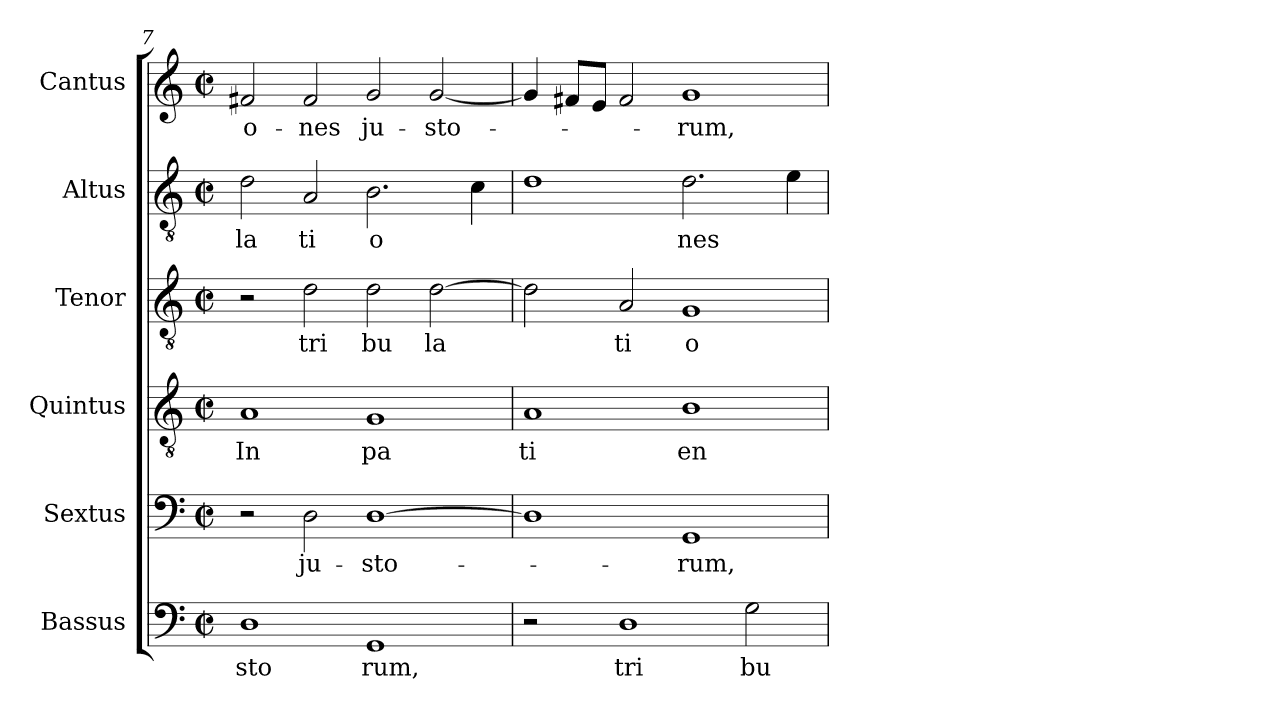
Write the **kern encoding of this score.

**kern	**text	**kern	**text	**kern	**text	**kern	**text	**kern	**text	**kern	**text
*part6	*part6	*part5	*part5	*part4	*part4	*part3	*part3	*part2	*part2	*part1	*part1
*staff6	*staff6	*staff5	*staff5	*staff4	*staff4	*staff3	*staff3	*staff2	*staff2	*staff1	*staff1
*I"Bassus	*	*I"Sextus	*	*I"Quintus	*	*I"Tenor	*	*I"Altus	*	*I"Cantus	*
!!LO:LB:g=z
*clefF4	*	*clefF4	*	*clefGv2	*	*clefGv2	*	*clefGv2	*	*clefG2	*
*M2/2	*	*M2/2	*	*M2/2	*	*M2/2	*	*M2/2	*	*M2/2	*
*met(c|)	*	*met(c|)	*	*met(c|)	*	*met(c|)	*	*met(c|)	*	*met(c|)	*
=7	=7	=7	=7	=7	=7	=7	=7	=7	=7	=7	=7
!	!LO:LY:b:cj	!	!	!	!LO:LY:b:cj	!	!	!	!LO:LY:b:cj	!	!LO:LY:b:cj
1D	-sto	2r	.	1A	In	2r	.	2d\	la	2f#X/	-o-
!	!	!	!LO:LY:b:cj	!	!	!	!LO:LY:b:cj	!	!LO:LY:b:cj	!	!LO:LY:b:cj
.	.	2D\	ju-	.	.	2d\	tri	2A/	ti	2f#/	-nes
!	!LO:LY:b:cj	!	!LO:LY:b:cj	!	!LO:LY:b:cj	!	!LO:LY:b:cj	!	!LO:LY:b:cj	!	!LO:LY:b:cj
1GG	rum,	[>1D	-sto-	1G	pa	2d\	bu	2.B\	o	2g/	ju-
!	!	!	!	!	!	!	!LO:LY:b:cj	!	!	!	!LO:LY:b
.	.	.	.	.	.	[>2d\	la	.	.	[<2g/	-sto-
.	.	.	.	.	.	.	.	4c\	.	.	.
=8	=8	=8	=8	=8	=8	=8	=8	=8	=8	=8	=8
!	!	!	!	!	!LO:LY:b:cj	!	!	!	!	!	!
2r	.	1D]	.	1A	ti	2d\]	.	1d	.	4g/]	.
.	.	.	.	.	.	.	.	.	.	8f#/L	.
.	.	.	.	.	.	.	.	.	.	8e/J	.
!	!LO:LY:b:cj	!	!	!	!	!	!LO:LY:b:cj	!	!	!	!
1D	tri	.	.	.	.	2A/	ti	.	.	2f#/	.
!	!	!	!LO:LY:b:cj	!	!LO:LY:b:cj	!	!LO:LY:b:cj	!	!LO:LY:b	!	!LO:LY:b:cj
.	.	1GG	-rum,	1B	en	1G	o	2.d\	nes	1g	-rum,
!	!LO:LY:b:cj	!	!	!	!	!	!	!	!	!	!
2G\	bu	.	.	.	.	.	.	.	.	.	.
.	.	.	.	.	.	.	.	4e\	.	.	.
=	=	=	=	=	=	=	=	=	=	=	=
*-	*-	*-	*-	*-	*-	*-	*-	*-	*-	*-	*-
